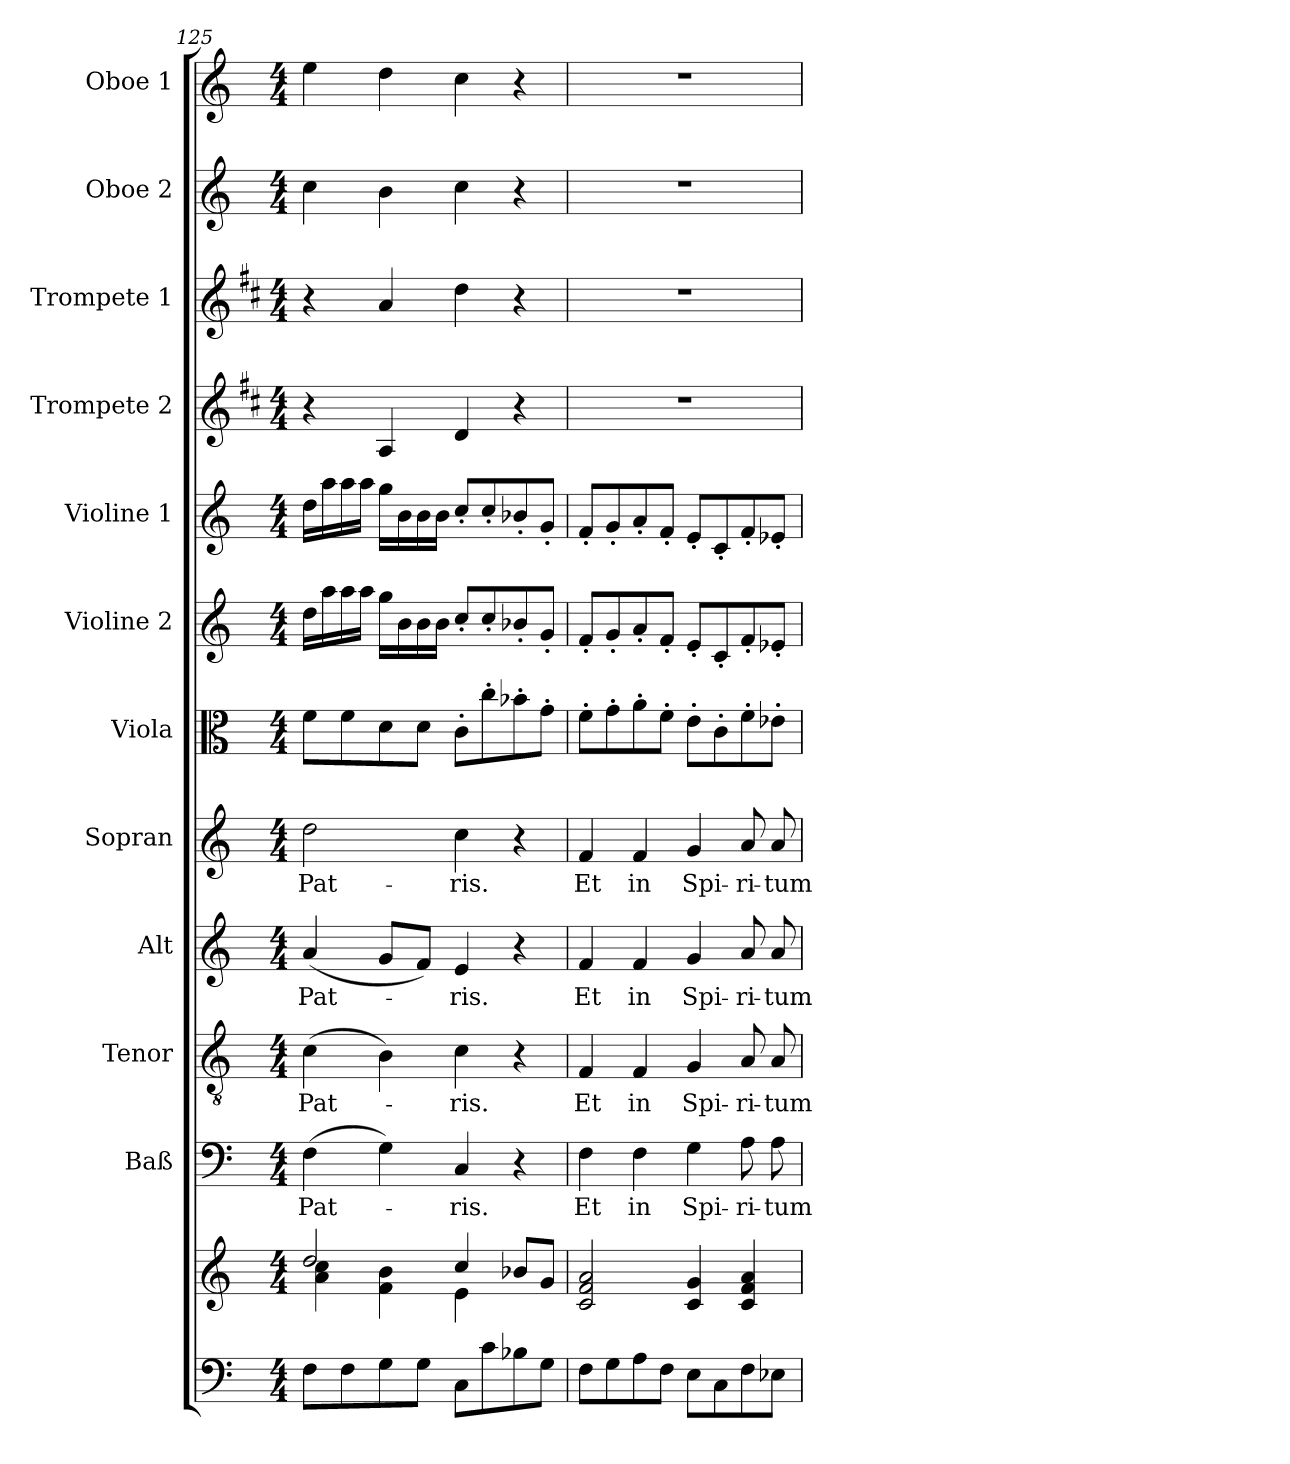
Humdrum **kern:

**kern	**kern	**kern	**text	**kern	**text	**kern	**text	**kern	**text	**kern	**kern	**kern	**kern	**kern	**kern	**kern
*part12	*part12	*part11	*part11	*part10	*part10	*part9	*part9	*part8	*part8	*part7	*part6	*part5	*part4	*part3	*part2	*part1
*staff13	*staff12	*staff11	*staff11	*staff10	*staff10	*staff9	*staff9	*staff8	*staff8	*staff7	*staff6	*staff5	*staff4	*staff3	*staff2	*staff1
*	*	*I"Baß	*	*I"Tenor	*	*I"Alt	*	*I"Sopran	*	*I"Viola	*I"Violine 2	*I"Violine 1	*I"Trompete 2	*I"Trompete 1	*I"Oboe 2	*I"Oboe 1
*	*	*I'Baß	*	*I'Ten	*	*I'Alt	*	*I'Sop	*	*I'Vla.	*I'Vln. 2	*I'Vln. 1	*I'Trp. 2	*I'Trp. 1	*I'Ob. 2	*I'Ob. 1
!!LO:PB:g=z
*clefF4	*clefG2	*clefF4	*	*clefGv2	*	*clefG2	*	*clefG2	*	*clefC3	*clefG2	*clefG2	*clefG2	*clefG2	*clefG2	*clefG2
*	*	*	*	*	*	*	*	*	*	*	*	*	*ITrd1c2	*ITrd1c2	*	*
*k[]	*k[]	*k[]	*	*k[]	*	*k[]	*	*k[]	*	*k[]	*k[]	*k[]	*k[]	*k[]	*k[]	*k[]
*C:	*C:	*C:	*	*C:	*	*C:	*	*C:	*	*C:	*C:	*C:	*C:	*C:	*C:	*C:
*M4/4	*M4/4	*M4/4	*	*M4/4	*	*M4/4	*	*M4/4	*	*M4/4	*M4/4	*M4/4	*M4/4	*M4/4	*M4/4	*M4/4
=125	=125	=125	=125	=125	=125	=125	=125	=125	=125	=125	=125	=125	=125	=125	=125	=125
*	*^	*	*	*	*	*	*	*	*	*	*	*	*	*	*	*
!	!	!	!	!LO:LY:b	!	!LO:LY:b	!	!LO:LY:b	!	!LO:LY:b	!	!	!	!	!	!	!
8F\L	2dd/	4a\ 4cc\	(>4F\	Pat-	(>4c\	Pat-	(<4a/	Pat-	2dd\	Pat-	8f\L	16dd\LL	16dd\LL	4r	4r	4cc\	4ee\
.	.	.	.	.	.	.	.	.	.	.	.	16aa\	16aa\	.	.	.	.
8F\	.	.	.	.	.	.	.	.	.	.	8f\	16aa\	16aa\	.	.	.	.
.	.	.	.	.	.	.	.	.	.	.	.	16aa\JJ	16aa\JJ	.	.	.	.
8G\	.	4f\ 4b\	4G\)	.	4B\)	.	8g/L	.	.	.	8d\	16gg\LL	16gg\LL	4G/	4g/	4b\	4dd\
.	.	.	.	.	.	.	.	.	.	.	.	16b\	16b\	.	.	.	.
8G\J	.	.	.	.	.	.	8f/J)	.	.	.	8d\J	16b\	16b\	.	.	.	.
.	.	.	.	.	.	.	.	.	.	.	.	16b\JJ	16b\JJ	.	.	.	.
!	!	!	!	!LO:LY:b	!	!LO:LY:b	!	!LO:LY:b	!	!LO:LY:b	!	!	!	!	!	!	!
8C\L	4cc/	4e\	4C/	-ris.	4c\	-ris.	4e/	-ris.	4cc\	-ris.	8c'>\L	8cc'</L	8cc'</L	4c/	4cc\	4cc\	4cc\
8c\	.	.	.	.	.	.	.	.	.	.	8cc'>\	8cc'</	8cc'</	.	.	.	.
8B-X\	8b-X/L	4ryy	4r	.	4r	.	4r	.	4r	.	8b-X'>\	8b-X'</	8b-X'</	4r	4r	4r	4r
8G\J	8g/J	.	.	.	.	.	.	.	.	.	8g'>\J	8g'</J	8g'</J	.	.	.	.
*	*v	*v	*	*	*	*	*	*	*	*	*	*	*	*	*	*	*
=126	=126	=126	=126	=126	=126	=126	=126	=126	=126	=126	=126	=126	=126	=126	=126	=126
!	!	!	!LO:LY:b	!	!LO:LY:b	!	!LO:LY:b	!	!LO:LY:b	!	!	!	!	!	!	!
8F\L	2c/ 2f/ 2a/	4F\	Et	4F/	Et	4f/	Et	4f/	Et	8f'>\L	8f'</L	8f'</L	1r	1r	1r	1r
8G\	.	.	.	.	.	.	.	.	.	8g'>\	8g'</	8g'</	.	.	.	.
!	!	!	!LO:LY:b	!	!LO:LY:b	!	!LO:LY:b	!	!LO:LY:b	!	!	!	!	!	!	!
8A\	.	4F\	in	4F/	in	4f/	in	4f/	in	8a'>\	8a'</	8a'</	.	.	.	.
8F\J	.	.	.	.	.	.	.	.	.	8f'>\J	8f'</J	8f'</J	.	.	.	.
!	!	!	!LO:LY:b	!	!LO:LY:b	!	!LO:LY:b	!	!LO:LY:b	!	!	!	!	!	!	!
8E\L	4c/ 4g/	4G\	Spi-	4G/	Spi-	4g/	Spi-	4g/	Spi-	8e'>\L	8e'</L	8e'</L	.	.	.	.
8C\	.	.	.	.	.	.	.	.	.	8c'>\	8c'</	8c'</	.	.	.	.
!	!	!	!LO:LY:b	!	!LO:LY:b	!	!LO:LY:b	!	!LO:LY:b	!	!	!	!	!	!	!
8F\	4c/ 4f/ 4a/	8A\	-ri-	8A/	-ri-	8a/	-ri-	8a/	-ri-	8f'>\	8f'</	8f'</	.	.	.	.
!	!	!	!LO:LY:b	!	!LO:LY:b	!	!LO:LY:b	!	!LO:LY:b	!	!	!	!	!	!	!
8E-X\J	.	8A\	-tum	8A/	-tum	8a/	-tum	8a/	-tum	8e-X'>\J	8e-X'</J	8e-X'</J	.	.	.	.
=	=	=	=	=	=	=	=	=	=	=	=	=	=	=	=	=
*-	*-	*-	*-	*-	*-	*-	*-	*-	*-	*-	*-	*-	*-	*-	*-	*-
